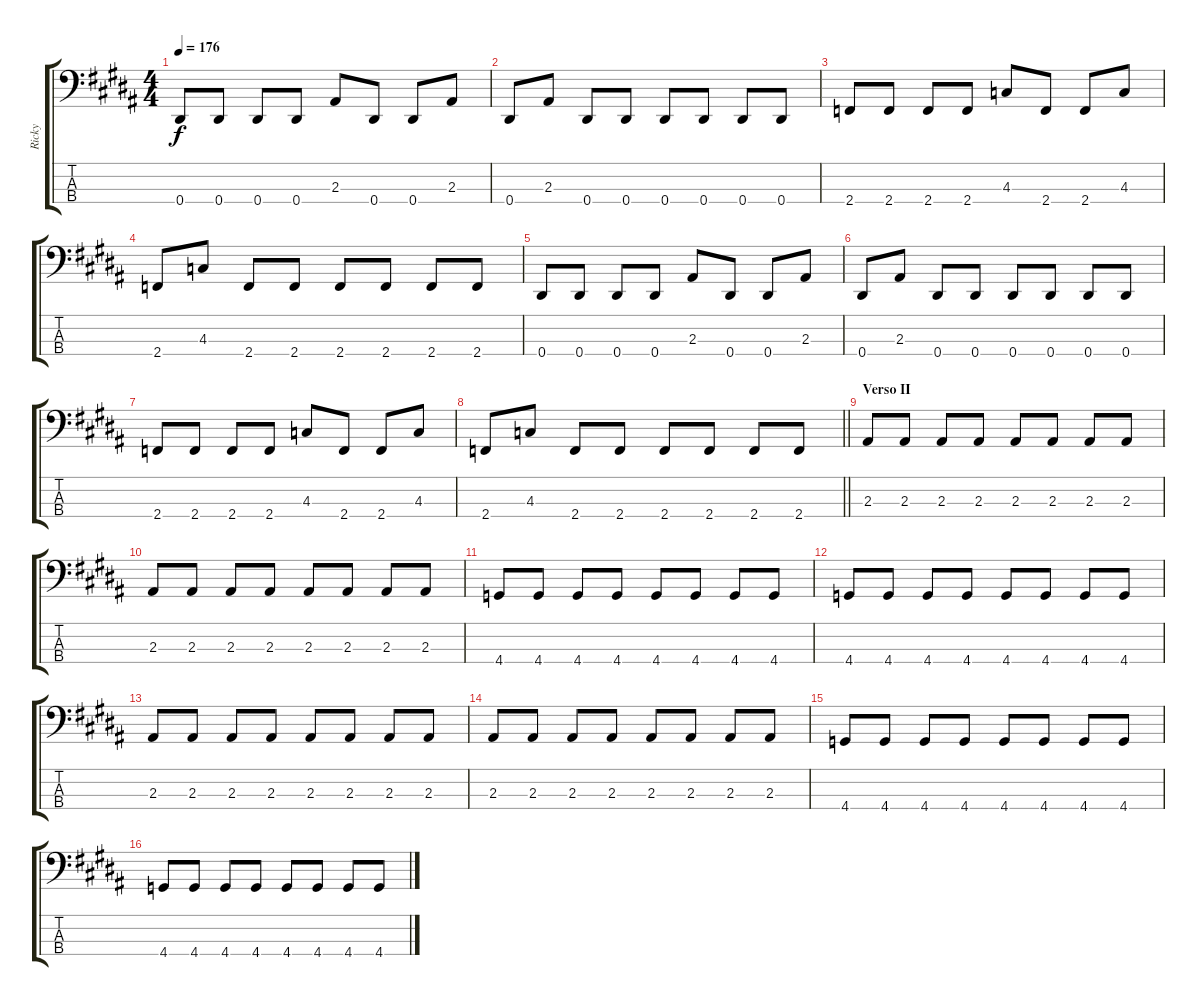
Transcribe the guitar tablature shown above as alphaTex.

\track ("Ricky" "Ricky") {instrument electricbasspick}
\staff {score tabs}
\tuning (Gb2 Db2 Ab1 Eb1) {hide}
\ts (4 4)
\tempo 176
\clef f4
\ks b
0.4.8{dy f} 0.4.8 0.4.8 0.4.8 2.3.8 0.4.8 0.4.8 2.3.8 |
0.4.8 2.3.8 0.4.8 0.4.8 0.4.8 0.4.8 0.4.8 0.4.8 |
2.4.8 2.4.8 2.4.8 2.4.8 4.3.8 2.4.8 2.4.8 4.3.8 |
2.4.8 4.3.8 2.4.8 2.4.8 2.4.8 2.4.8 2.4.8 2.4.8 |
0.4.8 0.4.8 0.4.8 0.4.8 2.3.8 0.4.8 0.4.8 2.3.8 |
0.4.8 2.3.8 0.4.8 0.4.8 0.4.8 0.4.8 0.4.8 0.4.8 |
2.4.8 2.4.8 2.4.8 2.4.8 4.3.8 2.4.8 2.4.8 4.3.8 |
\barLineRight lightlight
2.4.8 4.3.8 2.4.8 2.4.8 2.4.8 2.4.8 2.4.8 2.4.8 |
\section ("" "Verso II")
2.3.8 2.3.8 2.3.8 2.3.8 2.3.8 2.3.8 2.3.8 2.3.8 |
2.3.8 2.3.8 2.3.8 2.3.8 2.3.8 2.3.8 2.3.8 2.3.8 |
4.4.8 4.4.8 4.4.8 4.4.8 4.4.8 4.4.8 4.4.8 4.4.8 |
4.4.8 4.4.8 4.4.8 4.4.8 4.4.8 4.4.8 4.4.8 4.4.8 |
2.3.8 2.3.8 2.3.8 2.3.8 2.3.8 2.3.8 2.3.8 2.3.8 |
2.3.8 2.3.8 2.3.8 2.3.8 2.3.8 2.3.8 2.3.8 2.3.8 |
4.4.8 4.4.8 4.4.8 4.4.8 4.4.8 4.4.8 4.4.8 4.4.8 |
4.4.8 4.4.8 4.4.8 4.4.8 4.4.8 4.4.8 4.4.8 4.4.8
